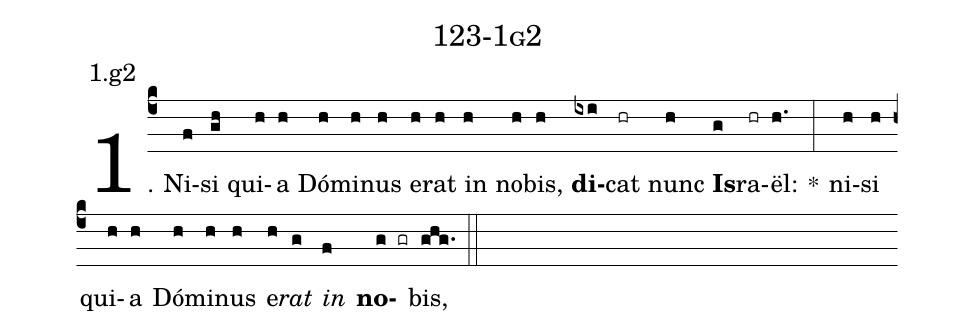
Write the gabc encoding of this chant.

name: 123-1g2;
annotation: 1.g2;
%%
(c4)1. Ni(f)si(gh) qui(h)a(h) Dó(h)mi(h)nus(h) e(h)rat(h) in(h) no(h)bis,(h) <b>di</b>(ixi)cat(hr) nunc(h) <b>Is</b>(g)ra(hr)ël:(h.) *(:) ni(h)si(h) qui(h)a(h) Dó(h)mi(h)nus(h) e(h)<i>rat</i>(g) <i>in</i>(f) <b>no</b>(g gr)bis,(ghg.) (::)
